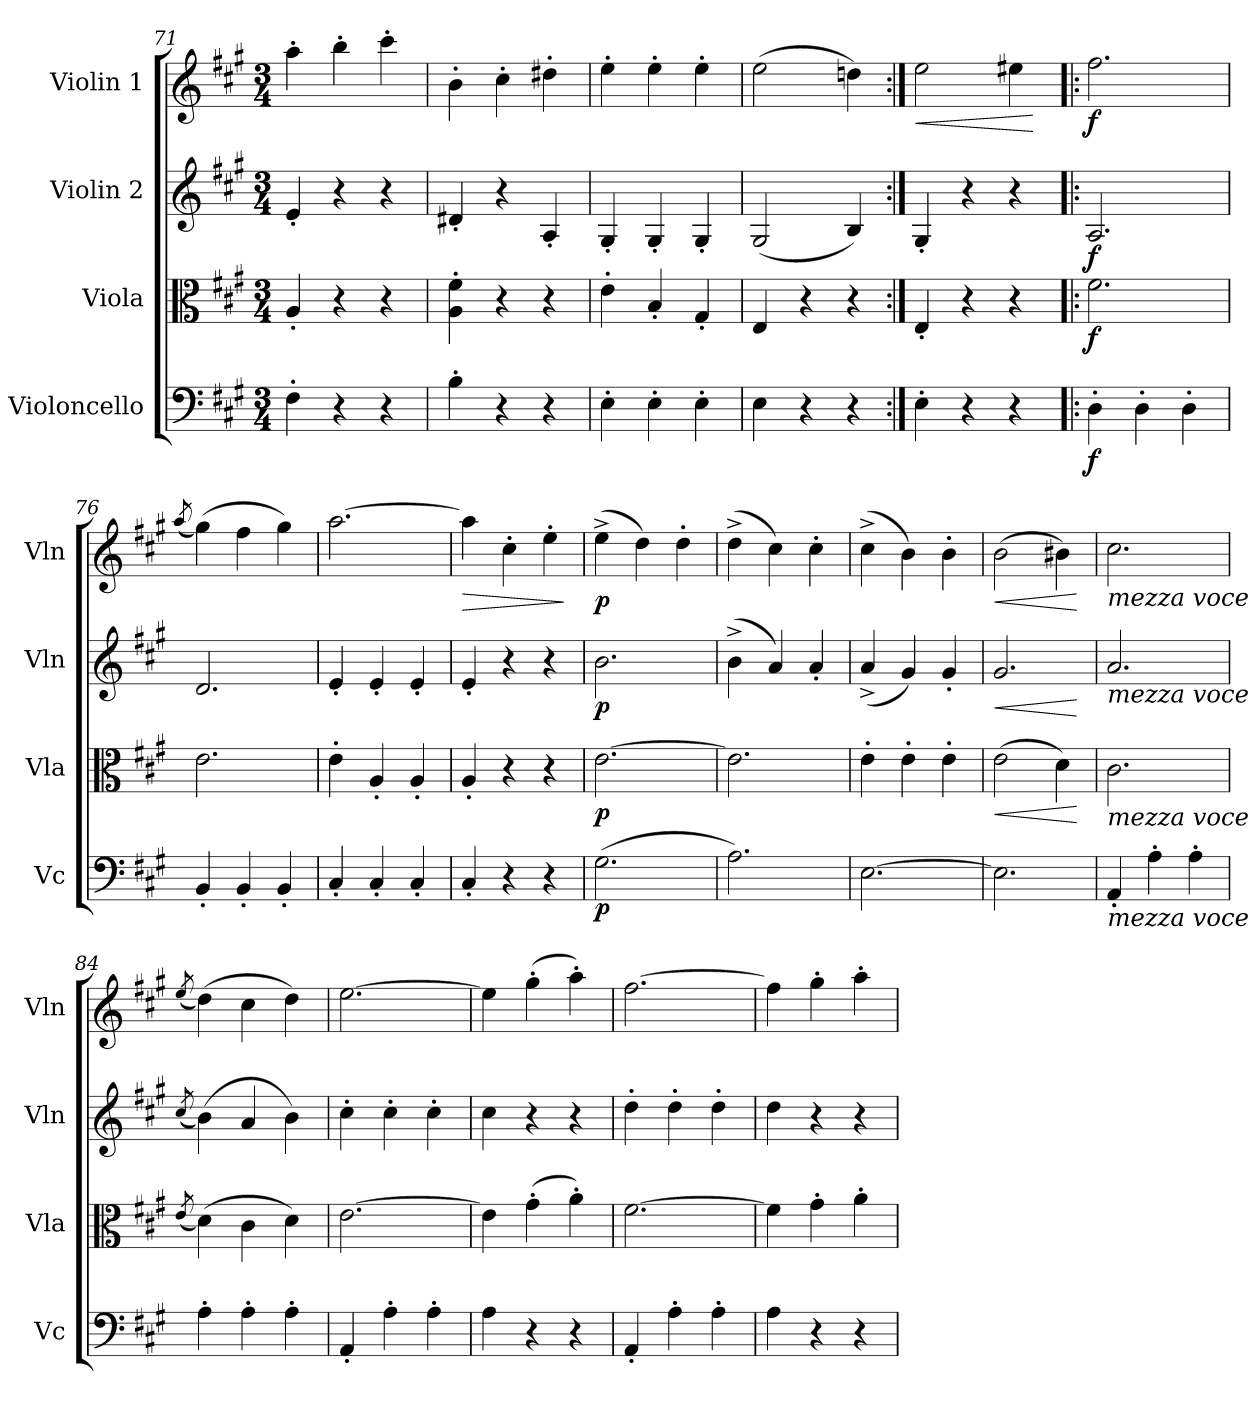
**kern	**dynam	**kern	**dynam	**kern	**dynam	**kern	**dynam
*part4	*part4	*part3	*part3	*part2	*part2	*part1	*part1
*staff4	*staff4	*staff3	*staff3	*staff2	*staff2	*staff1	*staff1
*I"Violoncello	*	*I"Viola	*	*I"Violin 2	*	*I"Violin 1	*
*I'Vc	*	*I'Vla	*	*I'Vln	*	*I'Vln	*
!!LO:PB:g=z
*clefF4	*	*clefC3	*	*clefG2	*	*clefG2	*
*k[f#c#g#]	*	*k[f#c#g#]	*	*k[f#c#g#]	*	*k[f#c#g#]	*
*M3/4	*	*M3/4	*	*M3/4	*	*M3/4	*
=71	=71	=71	=71	=71	=71	=71	=71
4F#'\	.	4A'/	.	4e'/	.	4aa'\	.
4r	.	4r	.	4r	.	4bb'\	.
4r	.	4r	.	4r	.	4ccc#'\	.
=72	=72	=72	=72	=72	=72	=72	=72
4B'\	.	4A\' 4f#\'	.	4d#X'/	.	4b'\	.
4r	.	4r	.	4r	.	4cc#'\	.
4r	.	4r	.	4A'/	.	4dd#X'\	.
=73	=73	=73	=73	=73	=73	=73	=73
4E'\	.	4e'\	.	4G#'/	.	4ee'\	.
4E'\	.	4B'/	.	4G#'/	.	4ee'\	.
4E'\	.	4G#'/	.	4G#'/	.	4ee'\	.
=73X1	=73X1	=73X1	=73X1	=73X1	=73X1	=73X1	=73X1
4E\	.	4E/	.	(2G#/	.	(2ee\	.
4r	.	4r	.	.	.	.	.
4r	.	4r	.	4B/)	.	4ddn\)	.
=74:|!	=74:|!	=74:|!	=74:|!	=74:|!	=74:|!	=74:|!	=74:|!
!	!	!	!	!	!	!	!LO:HP:b
4E'\	.	4E'/	.	4G#'/	.	2ee\	<
4r	.	4r	.	4r	.	.	.
4r	.	4r	.	4r	.	4ee#X\	.
.	.	.	.	.	.	.	[
=75!|:	=75!|:	=75!|:	=75!|:	=75!|:	=75!|:	=75!|:	=75!|:
!	!LO:DY:b	!	!LO:DY:b	!	!LO:DY:b	!	!LO:DY:b
4D'\	f	2.f#\	f	2.A/	f	2.ff#\	f
4D'\	.	.	.	.	.	.	.
4D'\	.	.	.	.	.	.	.
=76	=76	=76	=76	=76	=76	=76	=76
.	.	.	.	.	.	(8qaa/	.
4BB'/	.	2.e\	.	2.d/	.	(4gg#\)	.
4BB'/	.	.	.	.	.	4ff#\	.
4BB'/	.	.	.	.	.	4gg#\)	.
=77	=77	=77	=77	=77	=77	=77	=77
4C#'/	.	4e'\	.	4e'/	.	[2.aa\	.
4C#'/	.	4A'/	.	4e'/	.	.	.
4C#'/	.	4A'/	.	4e'/	.	.	.
=78	=78	=78	=78	=78	=78	=78	=78
!	!	!	!	!	!	!	!LO:HP:b
4C#'/	.	4A'/	.	4e'/	.	4aa\]	>
4r	.	4r	.	4r	.	4cc#'\	.
4r	.	4r	.	4r	.	4ee'\	.
.	.	.	.	.	.	.	]
=79	=79	=79	=79	=79	=79	=79	=79
!	!LO:DY:b	!	!LO:DY:b	!	!LO:DY:b	!	!LO:DY:b
(2.G#\	p	[2.e\	p	2.b\	p	(4ee^\	p
.	.	.	.	.	.	4dd\)	.
.	.	.	.	.	.	4dd'\	.
=80	=80	=80	=80	=80	=80	=80	=80
2.A\)	.	2.e\]	.	(4b^\	.	(4dd^\	.
.	.	.	.	4a/)	.	4cc#\)	.
.	.	.	.	4a'/	.	4cc#'\	.
!!LO:LB:g=z
=81	=81	=81	=81	=81	=81	=81	=81
[2.E\	.	4e'\	.	(4a^/	.	(4cc#^\	.
.	.	4e'\	.	4g#/)	.	4b\)	.
.	.	4e'\	.	4g#'/	.	4b'\	.
=82	=82	=82	=82	=82	=82	=82	=82
!	!	!	!LO:HP:b	!	!LO:HP:b	!	!LO:HP:b
2.E\]	.	(2e\	<	2.g#/	<	(2b\	<
.	.	4d\)	.	.	.	4b#X\)	.
.	.	.	[	.	[	.	[
=83	=83	=83	=83	=83	=83	=83	=83
!	!	!	!	!	!	!LO:TX:b:i:t=mezza voce	!
!	!	!	!	!LO:TX:b:i:t=mezza voce	!	!	!
!	!	!LO:TX:b:i:t=mezza voce	!	!	!	!	!
!LO:TX:b:i:t=mezza voce	!	!	!	!	!	!	!
4AA'/	.	2.c#\	.	2.a/	.	2.cc#\	.
4A'\	.	.	.	.	.	.	.
4A'\	.	.	.	.	.	.	.
=84	=84	=84	=84	=84	=84	=84	=84
.	.	(8qe/	.	(8qcc#/	.	(8qee/	.
4A'\	.	(4d\)	.	(4b\)	.	(4dd\)	.
4A'\	.	4c#\	.	4a/	.	4cc#\	.
4A'\	.	4d\)	.	4b\)	.	4dd\)	.
=85	=85	=85	=85	=85	=85	=85	=85
4AA'/	.	[2.e\	.	4cc#'\	.	[2.ee\	.
4A'\	.	.	.	4cc#'\	.	.	.
4A'\	.	.	.	4cc#'\	.	.	.
=86	=86	=86	=86	=86	=86	=86	=86
4A\	.	4e\]	.	4cc#\	.	4ee\]	.
4r	.	(4g#'\	.	4r	.	(4gg#'\	.
4r	.	4a'\)	.	4r	.	4aa'\)	.
=87	=87	=87	=87	=87	=87	=87	=87
4AA'/	.	[2.f#\	.	4dd'\	.	[2.ff#\	.
4A'\	.	.	.	4dd'\	.	.	.
4A'\	.	.	.	4dd'\	.	.	.
=88	=88	=88	=88	=88	=88	=88	=88
4A\	.	4f#\]	.	4dd\	.	4ff#\]	.
4r	.	4g#'\	.	4r	.	4gg#'\	.
4r	.	4a'\	.	4r	.	4aa'\	.
=	=	=	=	=	=	=	=
*-	*-	*-	*-	*-	*-	*-	*-
